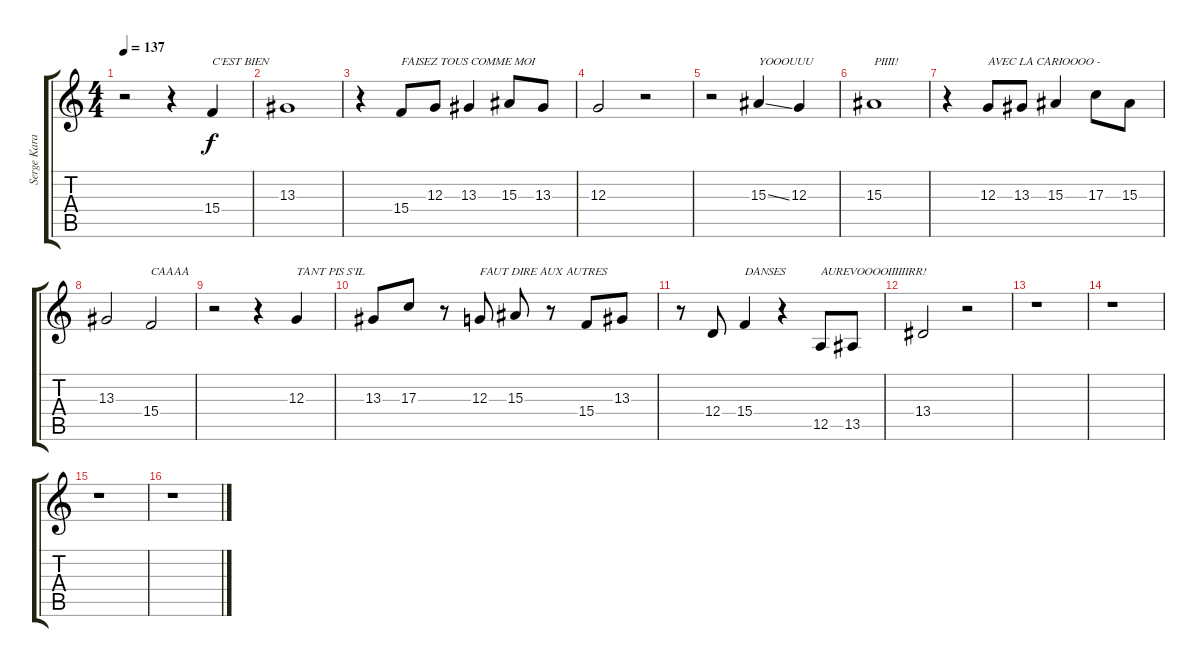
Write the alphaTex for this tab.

\track ("Serge Karamasoff" "Serge Kara") {instrument voiceoohs}
\staff {score tabs}
\tuning (E4 B3 G3 D3 A2 E2) {hide}
\ts (4 4)
\tempo 137
\clef g2
\ks c
r.2{dy f} r.4 15.4.4{txt "C'EST BIEN"} |
13.3.1 |
r.4 15.4.8{txt "FAISEZ TOUS COMME MOI"} 12.3.8 13.3.4 15.3.8 13.3.8 |
12.3.2 r.2 |
r.2 15.3{ss}.4{txt "YOOOUUU "} 12.3.4 |
15.3.1{txt "PIIII!"} |
r.4 12.3.8{txt "AVEC LA CARIOOOO -"} 13.3.8 15.3.4 17.3.8 15.3.8 |
13.3.2 15.4.2{txt "CAAAA"} |
r.2 r.4 12.3.4{txt "TANT PIS S'IL"} |
13.3.8 17.3.8 r.8 12.3.8{txt "FAUT DIRE AUX AUTRES "} 15.3.8 r.8 15.4.8 13.3.8 |
r.8 12.4.8 15.4.4{txt "DANSES"} r.4 12.5.8{txt "AUREVOOOOIIIIIIRR!"} 13.5.8 |
13.4.2 r.2 |
r.1 |
r.1 |
r.1 |
r.1
